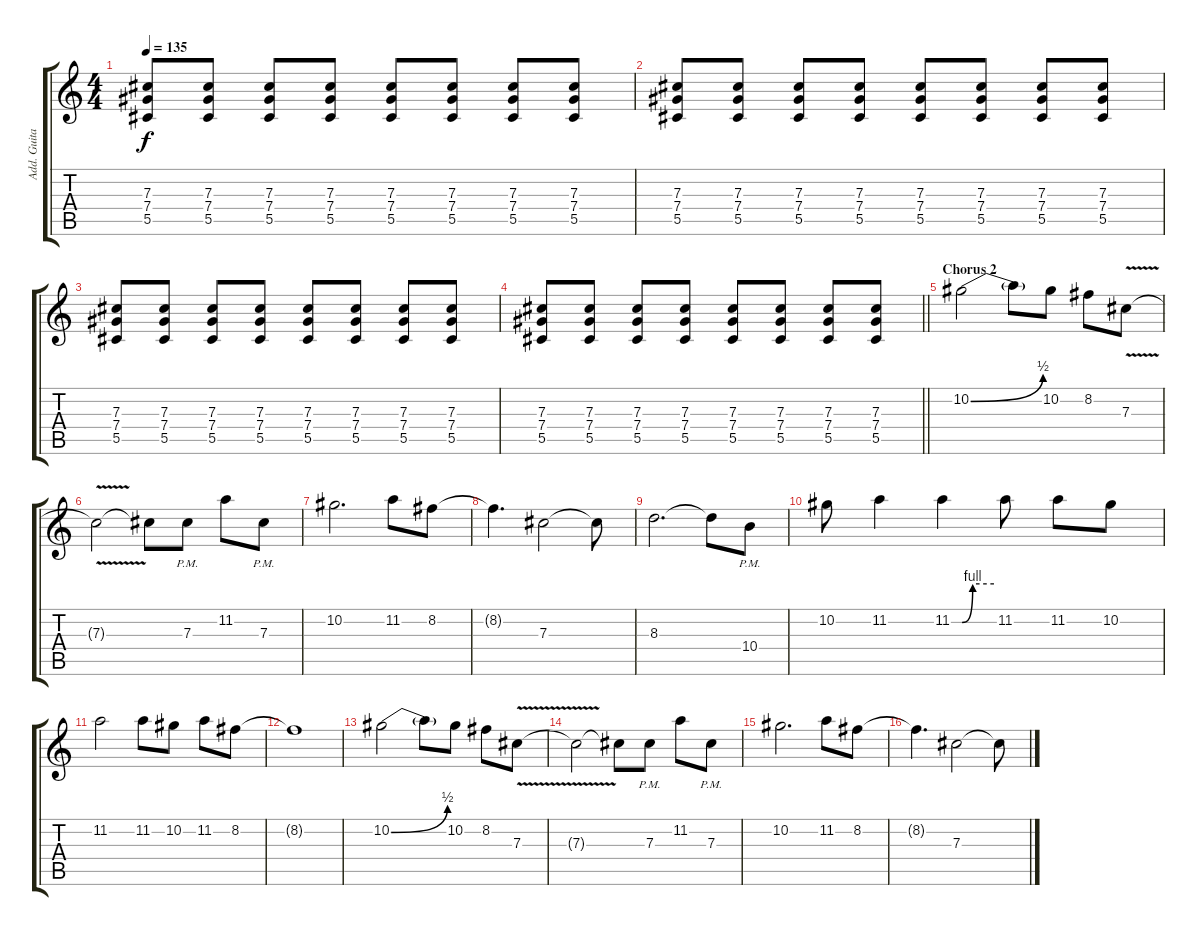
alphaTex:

\track ("Add. Guitar 3" "Add. Guita") {instrument distortionguitar}
\staff {score tabs}
\tuning (Eb4 Bb3 Gb3 Db3 Ab2 Db2) {hide}
\ts (4 4)
\tempo 135
\clef g2
\ks c
(7.3 7.4 5.5).8{dy f volume 9 balance 3} (7.3 7.4 5.5).8 (7.3 7.4 5.5).8 (7.3 7.4 5.5).8 (7.3 7.4 5.5).8 (7.3 7.4 5.5).8 (7.3 7.4 5.5).8 (7.3 7.4 5.5).8 |
(7.3 7.4 5.5).8 (7.3 7.4 5.5).8 (7.3 7.4 5.5).8 (7.3 7.4 5.5).8 (7.3 7.4 5.5).8 (7.3 7.4 5.5).8 (7.3 7.4 5.5).8 (7.3 7.4 5.5).8 |
(7.3 7.4 5.5).8 (7.3 7.4 5.5).8 (7.3 7.4 5.5).8 (7.3 7.4 5.5).8 (7.3 7.4 5.5).8 (7.3 7.4 5.5).8 (7.3 7.4 5.5).8 (7.3 7.4 5.5).8 |
\barLineRight lightlight
(7.3 7.4 5.5).8 (7.3 7.4 5.5).8 (7.3 7.4 5.5).8 (7.3 7.4 5.5).8 (7.3 7.4 5.5).8 (7.3 7.4 5.5).8 (7.3 7.4 5.5).8 (7.3 7.4 5.5).8 |
\section ("" "Chorus 2")
10.2{be (bend 0 0 60 2)}.2{volume 14 balance 8} 10.2{t}.8 10.2.8 8.2.8 7.3{v}.8 |
7.3{t}.2 7.3{t}.8 7.3{pm}.8 11.2.8 7.3{pm}.8 |
10.2.2{d} 11.2.8 8.2.8 |
8.2{t}.4{d} 7.3.2 7.3{t}.8 |
8.3.2{d} 8.3{t}.8 10.4{pm}.8 |
10.2.8 11.2.4 11.2{be (custom 0 0 15 0 30 4 60 4)}.4 11.2.8 11.2.8 10.2.8 |
11.2.2 11.2.8 10.2.8 11.2.8 8.2.8 |
8.2{t}.1 |
10.2{be (bend 0 0 60 2)}.2 10.2{t}.8 10.2.8 8.2.8 7.3{v}.8 |
7.3{t}.2 7.3{t}.8 7.3{pm}.8 11.2.8 7.3{pm}.8 |
10.2.2{d} 11.2.8 8.2.8 |
8.2{t}.4{d} 7.3.2 7.3{t}.8
